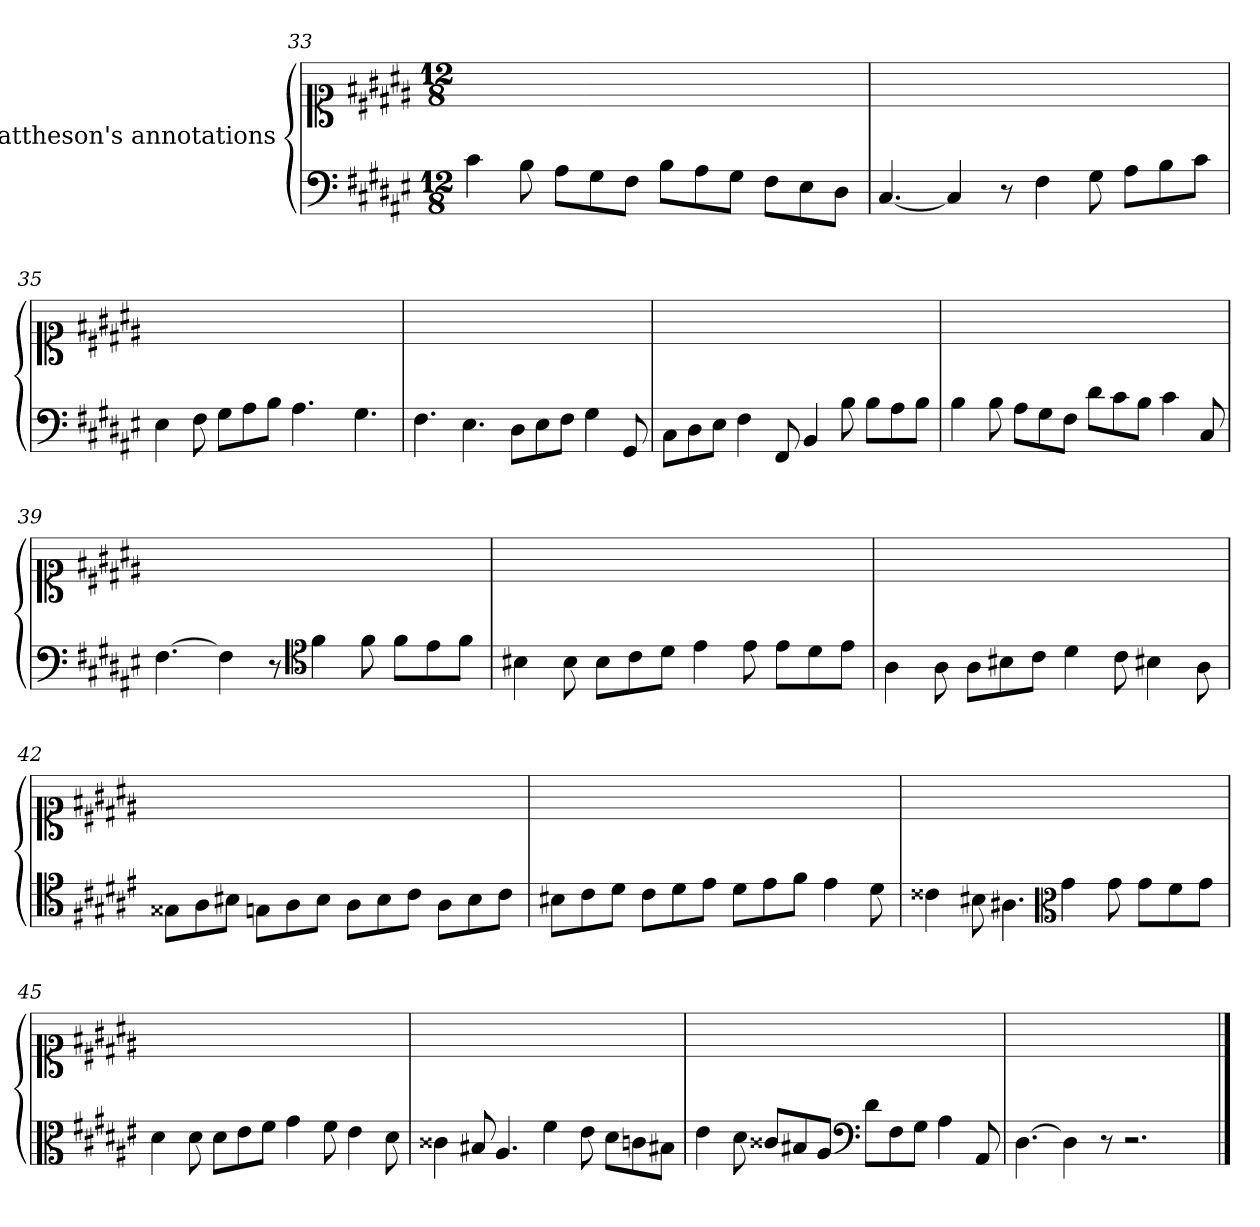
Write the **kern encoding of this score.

**kern	**kern
*part2	*part1
*staff2	*staff1
*	*I"Mattheson's annotations
*clefF4	*clefC1
*k[f#c#g#d#a#e#]	*k[f#c#g#d#a#e#]
*d#:	*d#:
*M12/8	*M12/8
=33	=33
4c#\	1ryy
8B\	.
8A#\L	.
8G#\	.
8F#\J	.
8B\L	.
8A#\	.
8G#\J	2ryy
8F#\L	.
8E#\	.
8D#\J	.
=34	=34
[4.C#/	1ryy
4C#/]	.
8r	.
4F#\	.
8G#\	2ryy
8A#\L	.
8B\	.
8c#\J	.
=35	=35
4E#\	1ryy
8F#\	.
8G#\L	.
8A#\	.
8B\J	.
4.A#\	.
.	2ryy
4.G#\	.
!!LO:LB:g=z
=36	=36
4.F#\	1ryy
4.E#\	.
8D#\L	.
8E#\	.
8F#\J	2ryy
4G#\	.
8GG#/	.
=37	=37
8C#\L	1ryy
8D#\	.
8E#\J	.
4F#\	.
8FF#/	.
4BB/	.
8B\	2ryy
8B\L	.
8A#\	.
8B\J	.
=38	=38
4B\	1ryy
8B\	.
8A#\L	.
8G#\	.
8F#\J	.
8d#\L	.
8c#\	.
8B\J	2ryy
4c#\	.
8C#/	.
=39	=39
[4.F#\	1ryy
4F#\]	.
8r	.
*clefC4	*
4f#\	.
8f#\	2ryy
8f#\L	.
8e#\	.
8f#\J	.
!!LO:LB:g=z
=40	=40
4B#X\	1ryy
8B#\	.
8B#\L	.
8c#\	.
8d#\J	.
4e#\	.
8e#\	2ryy
8e#\L	.
8d#\	.
8e#\J	.
=41	=41
4A#\	1ryy
8A#\	.
8A#\L	.
8B#X\	.
8c#\J	.
4d#\	.
8c#\	2ryy
4B#X\	.
8A#\	.
=42	=42
8G##X\L	1ryy
8A#\	.
8B#X\J	.
8G\L	.
8A#\	.
8B#\J	.
8A#\L	.
8B#\	.
8c#\J	2ryy
8A#\L	.
8B#\	.
8c#\J	.
!!LO:LB:g=z
=43	=43
8B#X\L	1ryy
8c#\	.
8d#\J	.
8c#\L	.
8d#\	.
8e#\J	.
8d#\L	.
8e#\	.
8f#\J	2ryy
4e#\	.
8d#\	.
=44	=44
4c##X\	1ryy
8B#X\	.
4.A#X\	.
*clefC3	*
4g#\	.
8g#\	2ryy
8g#\L	.
8f#\	.
8g#\J	.
=45	=45
4d#\	1ryy
8d#\	.
8d#\L	.
8e#\	.
8f#\J	.
4g#\	.
8f#\	2ryy
4e#\	.
8d#\	.
=46	=46
4c##X\	1ryy
8B#X/	.
4.A#/	.
4f#\	.
8e#\	2ryy
8d#\L	.
8c\	.
8B#X\J	.
=47	=47
4e#\	1ryy
8d#\	.
8c##X/L	.
8B#X/	.
8A#/J	.
*clefF4	*
8d#\L	.
8F#\	.
8G#\J	2ryy
4A#\	.
8AA#/	.
=48	=48
[4.D#\	1ryy
4D#\]	.
8r	.
2.r	.
.	2ryy
==	==
*-	*-
